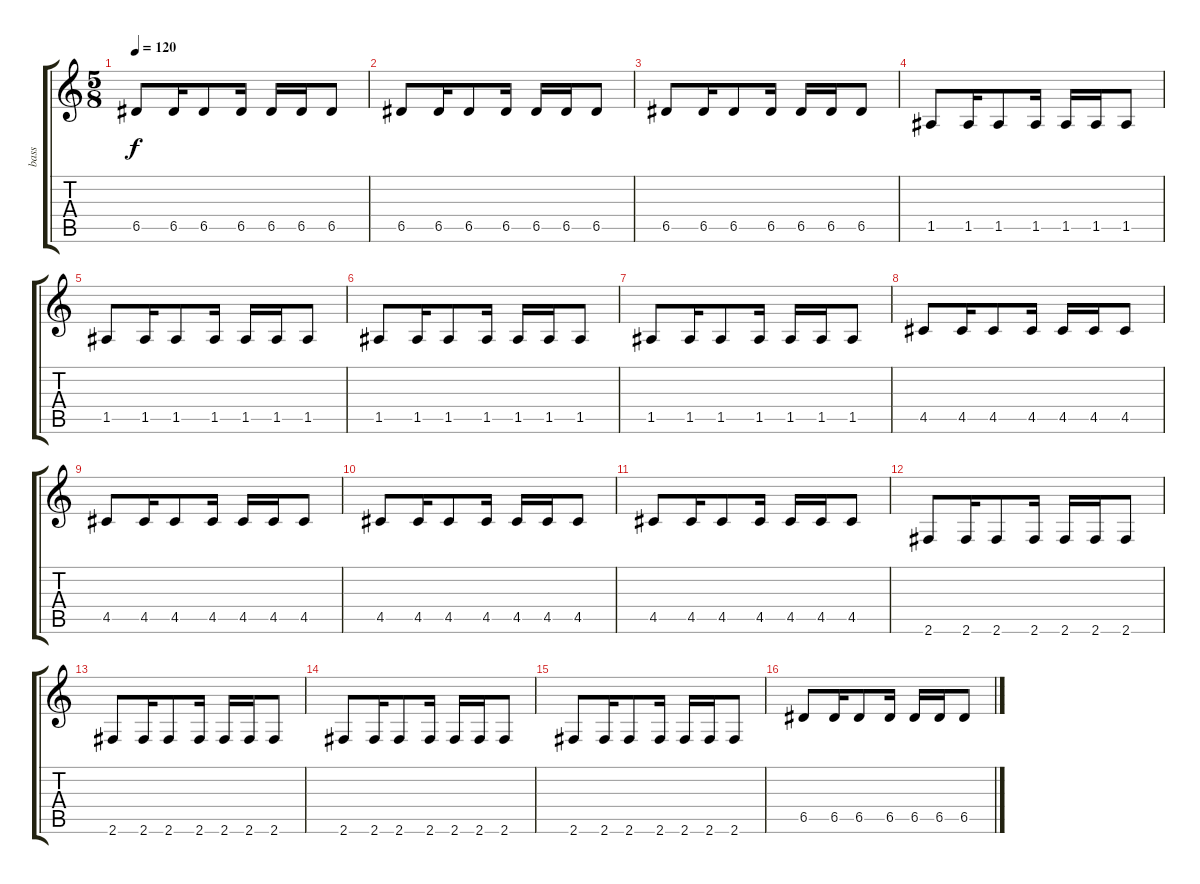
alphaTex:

\track ("bass" "bass") {instrument electricbassfinger}
\staff {score tabs}
\tuning (E4 B3 G3 D3 A2 E2) {hide}
\ts (5 8)
\tempo 120
\clef g2
\ks c
6.5.8{dy f} 6.5.16 6.5.8 6.5.16 6.5.16 6.5.16 6.5.8 |
6.5.8 6.5.16 6.5.8 6.5.16 6.5.16 6.5.16 6.5.8 |
6.5.8 6.5.16 6.5.8 6.5.16 6.5.16 6.5.16 6.5.8 |
1.5.8 1.5.16 1.5.8 1.5.16 1.5.16 1.5.16 1.5.8 |
1.5.8 1.5.16 1.5.8 1.5.16 1.5.16 1.5.16 1.5.8 |
1.5.8 1.5.16 1.5.8 1.5.16 1.5.16 1.5.16 1.5.8 |
1.5.8 1.5.16 1.5.8 1.5.16 1.5.16 1.5.16 1.5.8 |
4.5.8 4.5.16 4.5.8 4.5.16 4.5.16 4.5.16 4.5.8 |
4.5.8 4.5.16 4.5.8 4.5.16 4.5.16 4.5.16 4.5.8 |
4.5.8 4.5.16 4.5.8 4.5.16 4.5.16 4.5.16 4.5.8 |
4.5.8 4.5.16 4.5.8 4.5.16 4.5.16 4.5.16 4.5.8 |
2.6.8 2.6.16 2.6.8 2.6.16 2.6.16 2.6.16 2.6.8 |
2.6.8 2.6.16 2.6.8 2.6.16 2.6.16 2.6.16 2.6.8 |
2.6.8 2.6.16 2.6.8 2.6.16 2.6.16 2.6.16 2.6.8 |
2.6.8 2.6.16 2.6.8 2.6.16 2.6.16 2.6.16 2.6.8 |
6.5.8 6.5.16 6.5.8 6.5.16 6.5.16 6.5.16 6.5.8
